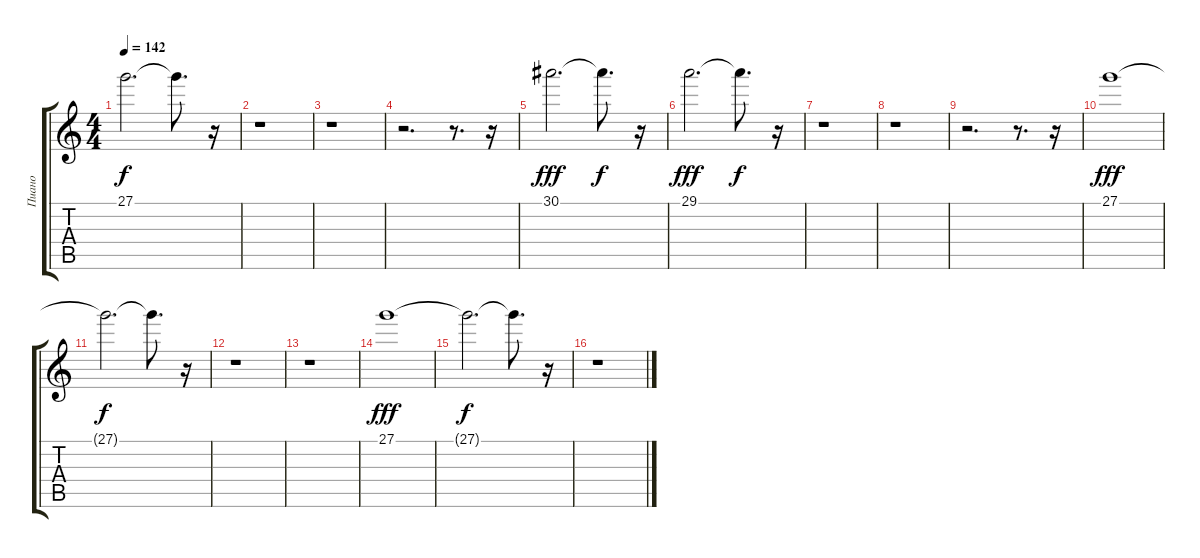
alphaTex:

\track ("Пиано" "Пиано") {instrument acousticgrandpiano}
\staff {score tabs}
\tuning (E4 B3 G3 D3 A2 E2) {hide}
\ts (4 4)
\tempo 142
\clef g2
\ks c
27.1{t}.2{d dy f} 27.1{t}.8{d} r.16 |
r.1 |
r.1 |
r.2{d} r.8{d} r.16 |
30.1.2{d dy fff} 30.1{t}.8{d dy f} r.16 |
29.1.2{d dy fff} 29.1{t}.8{d dy f} r.16 |
r.1 |
r.1 |
r.2{d} r.8{d} r.16 |
27.1.1{dy fff} |
27.1{t}.2{d dy f} 27.1{t}.8{d} r.16 |
r.1 |
r.1 |
27.1.1{dy fff} |
27.1{t}.2{d dy f} 27.1{t}.8{d} r.16 |
r.1
